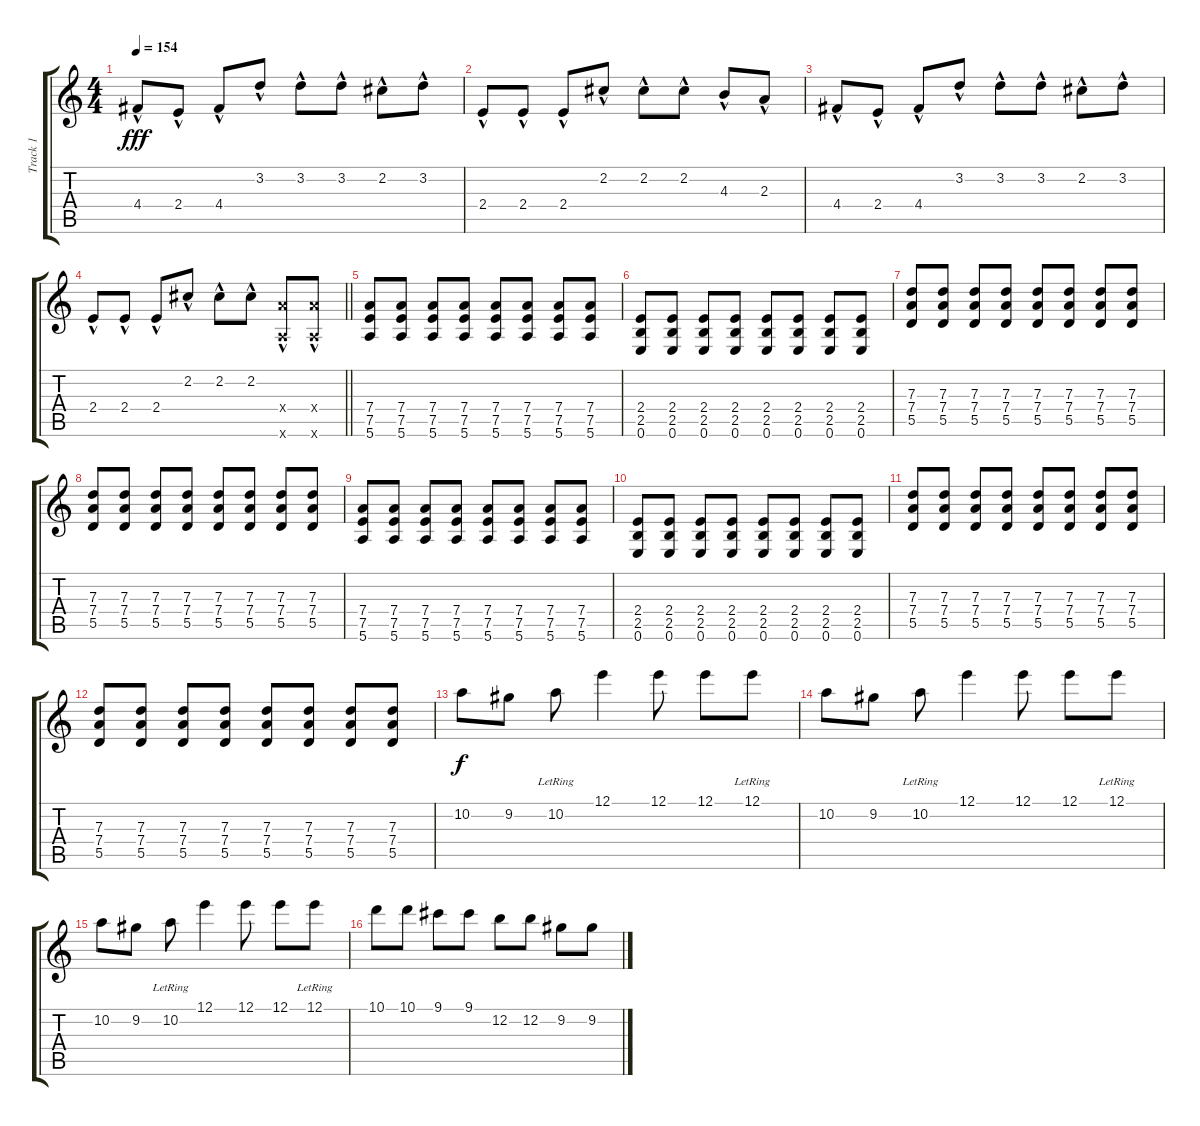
\track ("Track 1" "Track 1") {instrument overdrivenguitar}
\staff {score tabs}
\tuning (E4 B3 G3 D3 A2 E2) {hide}
\ts (4 4)
\tempo 154
\clef g2
\ks c
4.4{hac}.8{dy fff volume 16 instrument overdrivenguitar} 2.4{hac}.8 4.4{hac}.8 3.2{hac}.8 3.2{hac}.8 3.2{hac}.8 2.2{hac}.8 3.2{hac}.8 |
2.4{hac}.8 2.4{hac}.8 2.4{hac}.8 2.2{hac}.8 2.2{hac}.8 2.2{hac}.8 4.3{hac}.8 2.3{hac}.8 |
4.4{hac}.8 2.4{hac}.8 4.4{hac}.8 3.2{hac}.8 3.2{hac}.8 3.2{hac}.8 2.2{hac}.8 3.2{hac}.8 |
\barLineRight lightlight
2.4{hac}.8 2.4{hac}.8 2.4{hac}.8 2.2{hac}.8 2.2{hac}.8 2.2{hac}.8 (7.4{hac x} 5.6{hac x}).8 (7.4{hac x} 5.6{hac x}).8 |
(7.4 7.5 5.6).8{instrument overdrivenguitar} (7.4 7.5 5.6).8 (7.4 7.5 5.6).8 (7.4 7.5 5.6).8 (7.4 7.5 5.6).8 (7.4 7.5 5.6).8 (7.4 7.5 5.6).8 (7.4 7.5 5.6).8 |
(2.4 2.5 0.6).8 (2.4 2.5 0.6).8 (2.4 2.5 0.6).8 (2.4 2.5 0.6).8 (2.4 2.5 0.6).8 (2.4 2.5 0.6).8 (2.4 2.5 0.6).8 (2.4 2.5 0.6).8 |
(7.3 7.4 5.5).8 (7.3 7.4 5.5).8 (7.3 7.4 5.5).8 (7.3 7.4 5.5).8 (7.3 7.4 5.5).8 (7.3 7.4 5.5).8 (7.3 7.4 5.5).8 (7.3 7.4 5.5).8 |
(7.3 7.4 5.5).8 (7.3 7.4 5.5).8 (7.3 7.4 5.5).8 (7.3 7.4 5.5).8 (7.3 7.4 5.5).8 (7.3 7.4 5.5).8 (7.3 7.4 5.5).8 (7.3 7.4 5.5).8 |
(7.4 7.5 5.6).8{instrument overdrivenguitar} (7.4 7.5 5.6).8 (7.4 7.5 5.6).8 (7.4 7.5 5.6).8 (7.4 7.5 5.6).8 (7.4 7.5 5.6).8 (7.4 7.5 5.6).8 (7.4 7.5 5.6).8 |
(2.4 2.5 0.6).8 (2.4 2.5 0.6).8 (2.4 2.5 0.6).8 (2.4 2.5 0.6).8 (2.4 2.5 0.6).8 (2.4 2.5 0.6).8 (2.4 2.5 0.6).8 (2.4 2.5 0.6).8 |
(7.3 7.4 5.5).8 (7.3 7.4 5.5).8 (7.3 7.4 5.5).8 (7.3 7.4 5.5).8 (7.3 7.4 5.5).8 (7.3 7.4 5.5).8 (7.3 7.4 5.5).8 (7.3 7.4 5.5).8 |
(7.3 7.4 5.5).8 (7.3 7.4 5.5).8 (7.3 7.4 5.5).8 (7.3 7.4 5.5).8 (7.3 7.4 5.5).8 (7.3 7.4 5.5).8 (7.3 7.4 5.5).8 (7.3 7.4 5.5).8 |
10.2.8{dy f volume 14 instrument overdrivenguitar} 9.2.8 10.2{lr}.8 12.1.4 12.1.8 12.1.8 12.1{lr}.8 |
10.2.8 9.2.8 10.2{lr}.8 12.1.4 12.1.8 12.1.8 12.1{lr}.8 |
10.2.8 9.2.8 10.2{lr}.8 12.1.4 12.1.8 12.1.8 12.1{lr}.8 |
10.1.8 10.1.8 9.1.8 9.1.8 12.2.8 12.2.8 9.2.8 9.2.8
